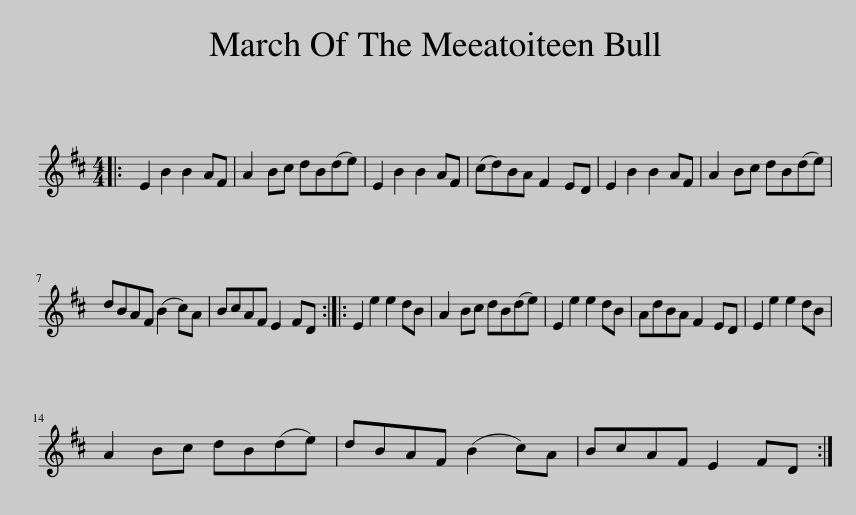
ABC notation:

X:1
L:1/8
M:4/4
I:linebreak $
K:D
V:1 treble
V:1
|: E2 B2 B2 AF | A2 Bc dB(de) | E2 B2 B2 AF | (cd)BA F2 ED | E2 B2 B2 AF | %5
 A2 Bc dB(de) |$ dBAF (B2 c)A | BcAF E2 FD :: E2 e2 e2 dB | A2 Bc dB(de) | %10
 E2 e2 e2 dB | AdBA F2 ED | E2 e2 e2 dB |$ A2 Bc dB(de) | dBAF (B2 c)A | %15
 BcAF E2 FD :| %16
